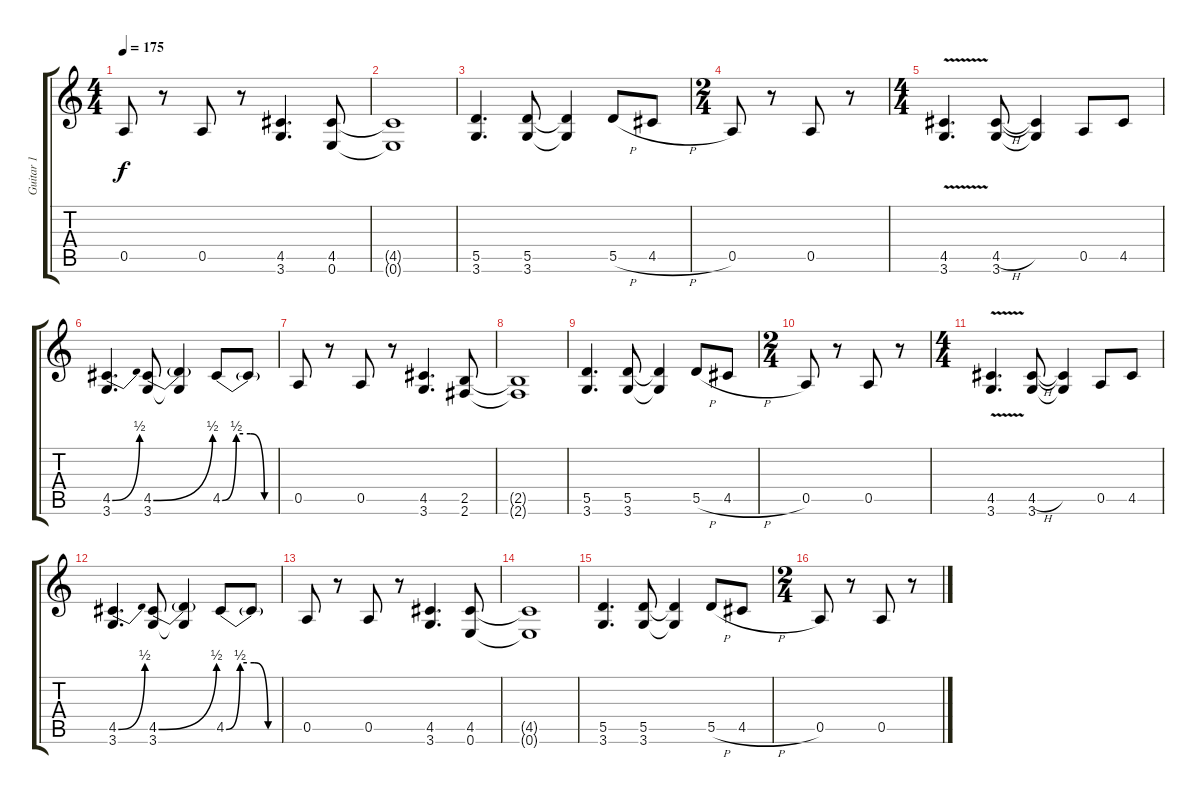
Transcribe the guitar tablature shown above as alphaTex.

\track ("Guitar 1" "Guitar 1") {instrument electricguitarclean}
\staff {score tabs}
\tuning (E4 B3 G3 D3 A2 E2) {hide}
\ts (4 4)
\tempo 175
\clef g2
\ks c
0.5.8{dy f} r.8 0.5.8 r.8 (4.5 3.6).4{d} (4.5 0.6).8 |
(4.5{t} 0.6{t}).1 |
(5.5 3.6).4{d} (5.5 3.6).8 (5.5{t} 3.6{t}).4 5.5{h}.8 4.5{h}.8 |
\ts (2 4)
0.5.8 r.8 0.5.8 r.8 |
\ts (4 4)
(4.5{v} 3.6{v}).4{d} (4.5{h} 3.6).8 (4.5{t} 3.6{t}).4 0.5.8 4.5.8 |
(4.5{be (bend 0 0 60 2)} 3.6).4{d} (4.5{be (bend 0 0 60 2)} 3.6).8 (4.5{t} 3.6{t}).4 4.5{be (custom 0 0 15 2 30 2 45 0 60 0)}.8 4.5{t}.8 |
0.5.8 r.8 0.5.8 r.8 (4.5 3.6).4{d} (2.5 2.6).8 |
(2.5{t} 2.6{t}).1 |
(5.5 3.6).4{d} (5.5 3.6).8 (5.5{t} 3.6{t}).4 5.5{h}.8 4.5{h}.8 |
\ts (2 4)
0.5.8 r.8 0.5.8 r.8 |
\ts (4 4)
(4.5{v} 3.6{v}).4{d} (4.5{h} 3.6).8 (4.5{t} 3.6{t}).4 0.5.8 4.5.8 |
(4.5{be (bend 0 0 60 2)} 3.6).4{d} (4.5{be (bend 0 0 60 2)} 3.6).8 (4.5{t} 3.6{t}).4 4.5{be (custom 0 0 15 2 30 2 45 0 60 0)}.8 4.5{t}.8 |
0.5.8 r.8 0.5.8 r.8 (4.5 3.6).4{d} (4.5 0.6).8 |
(4.5{t} 0.6{t}).1 |
(5.5 3.6).4{d} (5.5 3.6).8 (5.5{t} 3.6{t}).4 5.5{h}.8 4.5{h}.8 |
\ts (2 4)
0.5.8 r.8 0.5.8 r.8
